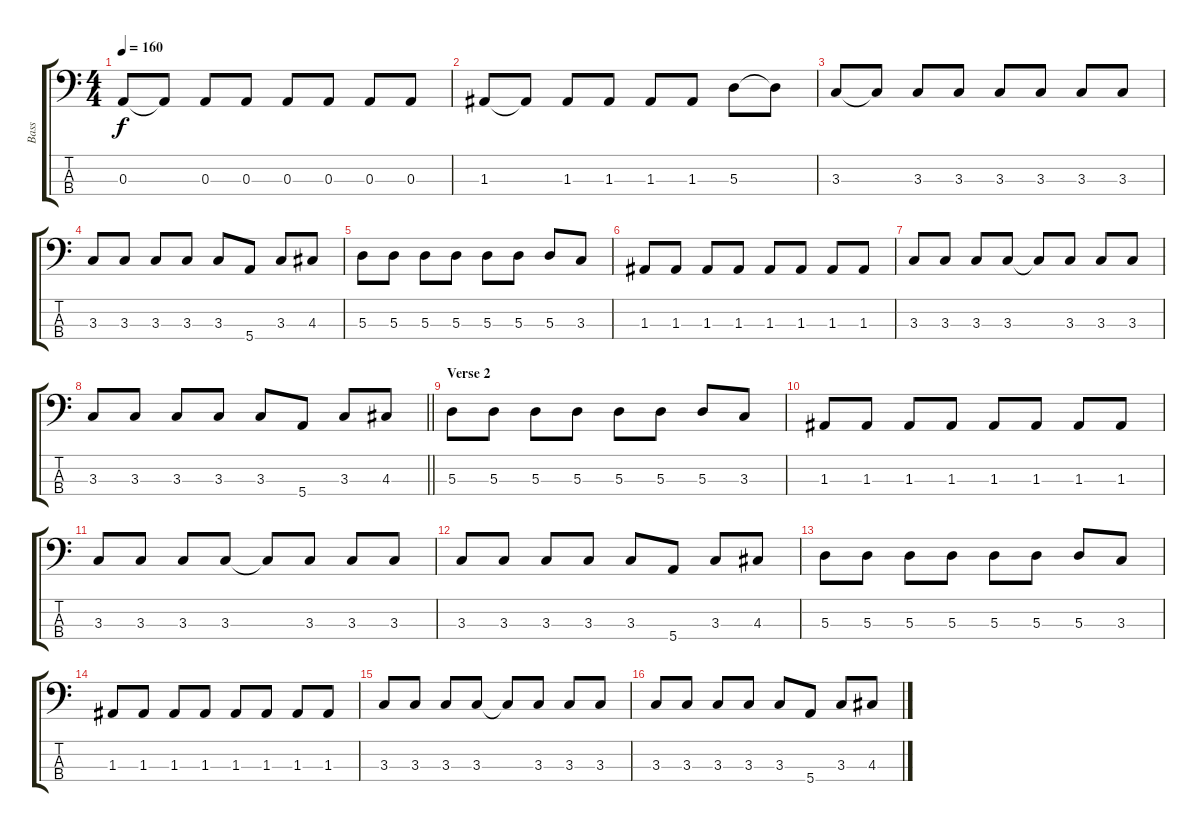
\track ("Bass" "Bass") {instrument electricbasspick}
\staff {score tabs}
\tuning (G2 D2 A1 E1) {hide}
\ts (4 4)
\tempo 160
\clef f4
\ks c
0.3.8{dy f} 0.3{t}.8 0.3.8 0.3.8 0.3.8 0.3.8 0.3.8 0.3.8 |
1.3.8 1.3{t}.8 1.3.8 1.3.8 1.3.8 1.3.8 5.3.8 5.3{t}.8 |
3.3.8 3.3{t}.8 3.3.8 3.3.8 3.3.8 3.3.8 3.3.8 3.3.8 |
3.3.8 3.3.8 3.3.8 3.3.8 3.3.8 5.4.8 3.3.8 4.3.8 |
5.3.8 5.3.8 5.3.8 5.3.8 5.3.8 5.3.8 5.3.8 3.3.8 |
1.3.8 1.3.8 1.3.8 1.3.8 1.3.8 1.3.8 1.3.8 1.3.8 |
3.3.8 3.3.8 3.3.8 3.3.8 3.3{t}.8 3.3.8 3.3.8 3.3.8 |
\barLineRight lightlight
3.3.8 3.3.8 3.3.8 3.3.8 3.3.8 5.4.8 3.3.8 4.3.8 |
\section ("" "Verse 2")
5.3.8 5.3.8 5.3.8 5.3.8 5.3.8 5.3.8 5.3.8 3.3.8 |
1.3.8 1.3.8 1.3.8 1.3.8 1.3.8 1.3.8 1.3.8 1.3.8 |
3.3.8 3.3.8 3.3.8 3.3.8 3.3{t}.8 3.3.8 3.3.8 3.3.8 |
3.3.8 3.3.8 3.3.8 3.3.8 3.3.8 5.4.8 3.3.8 4.3.8 |
5.3.8 5.3.8 5.3.8 5.3.8 5.3.8 5.3.8 5.3.8 3.3.8 |
1.3.8 1.3.8 1.3.8 1.3.8 1.3.8 1.3.8 1.3.8 1.3.8 |
3.3.8 3.3.8 3.3.8 3.3.8 3.3{t}.8 3.3.8 3.3.8 3.3.8 |
3.3.8 3.3.8 3.3.8 3.3.8 3.3.8 5.4.8 3.3.8 4.3.8
